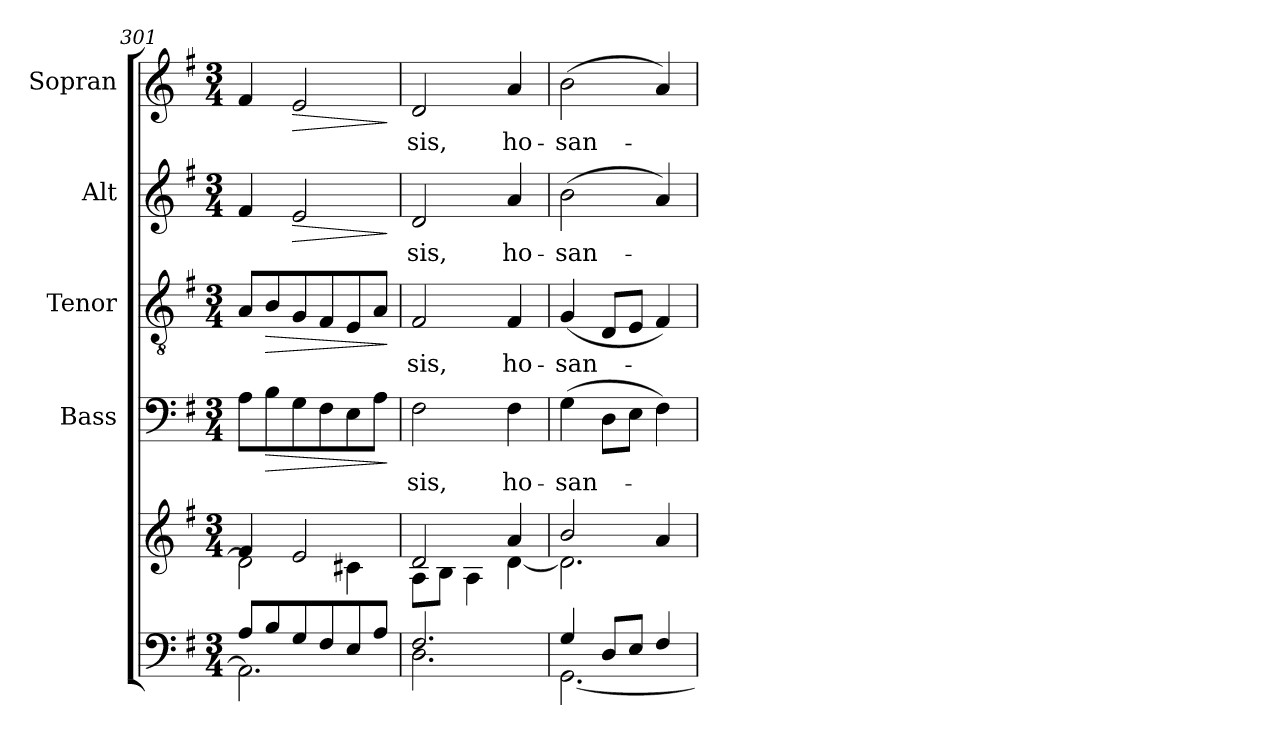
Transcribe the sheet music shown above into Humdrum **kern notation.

**kern	**kern	**kern	**text	**dynam	**kern	**text	**dynam	**kern	**text	**dynam	**kern	**text	**dynam
*part5	*part5	*part4	*part4	*part4	*part3	*part3	*part3	*part2	*part2	*part2	*part1	*part1	*part1
*staff6	*staff5	*staff4	*staff4	*staff4	*staff3	*staff3	*staff3	*staff2	*staff2	*staff2	*staff1	*staff1	*staff1
*	*	*I"Bass	*	*	*I"Tenor	*	*	*I"Alt	*	*	*I"Sopran	*	*
*	*	*I'B.	*	*	*I'T.	*	*	*I'A.	*	*	*I'S.	*	*
*clefF4	*clefG2	*clefF4	*	*	*clefGv2	*	*	*clefG2	*	*	*clefG2	*	*
*k[f#]	*k[f#]	*k[f#]	*	*	*k[f#]	*	*	*k[f#]	*	*	*k[f#]	*	*
*G:	*G:	*G:	*	*	*G:	*	*	*G:	*	*	*G:	*	*
*M3/4	*M3/4	*M3/4	*	*	*M3/4	*	*	*M3/4	*	*	*M3/4	*	*
=301	=301	=301	=301	=301	=301	=301	=301	=301	=301	=301	=301	=301	=301
*^	*^	*	*	*	*	*	*	*	*	*	*	*	*
8A/L	2.AA\]	4f#/	2d\]	8A\L	.	.	8A/L	.	.	4f#/	.	.	4f#/	.	.
!	!	!	!	!	!	!LO:HP:b	!	!	!LO:HP:b	!	!	!	!	!	!
8B/	.	.	.	8B\	.	>	8B/	.	>	.	.	.	.	.	.
!	!	!	!	!	!	!	!	!	!	!	!	!LO:HP:b	!	!	!LO:HP:b
8G/	.	2e/	.	8G\	.	.	8G/	.	.	2e/	.	>	2e/	.	>
8F#/	.	.	.	8F#\	.	.	8F#/	.	.	.	.	.	.	.	.
8E/	.	.	4c#X\	8E\	.	.	8E/	.	.	.	.	.	.	.	.
8A/J	.	.	.	8A\J	.	.	8A/J	.	.	.	.	.	.	.	.
*v	*v	*	*	*	*	*	*	*	*	*	*	*	*	*	*
*	*v	*v	*	*	*	*	*	*	*	*	*	*	*	*
.	.	.	.	]	.	.	]	.	.	]	.	.	]
=302	=302	=302	=302	=302	=302	=302	=302	=302	=302	=302	=302	=302	=302
*^	*^	*	*	*	*	*	*	*	*	*	*	*	*
!	!	!	!	!	!LO:LY:b	!	!	!LO:LY:b	!	!	!LO:LY:b	!	!	!LO:LY:b	!
2.F#/	2.D\	2d/	8A\L	2F#\	-sis,	.	2F#/	-sis,	.	2d/	-sis,	.	2d/	-sis,	.
.	.	.	8B\J	.	.	.	.	.	.	.	.	.	.	.	.
.	.	.	4A\	.	.	.	.	.	.	.	.	.	.	.	.
!	!	!	!	!	!LO:LY:b	!	!	!LO:LY:b	!	!	!LO:LY:b	!	!	!LO:LY:b	!
.	.	4a/	[<4d\	4F#\	ho-	.	4F#/	ho-	.	4a/	ho-	.	4a/	ho-	.
=303	=303	=303	=303	=303	=303	=303	=303	=303	=303	=303	=303	=303	=303	=303	=303
!	!	!	!	!	!LO:LY:b	!	!	!LO:LY:b	!	!	!LO:LY:b	!	!	!LO:LY:b	!
4G/	[<2.GG\	2b/	2.d\]	(>4G\	-san-	.	(<4G/	-san-	.	(>2b\	-san-	.	(>2b\	-san-	.
8D/L	.	.	.	8D\L	.	.	8D/L	.	.	.	.	.	.	.	.
8E/J	.	.	.	8E\J	.	.	8E/J	.	.	.	.	.	.	.	.
4F#/	.	4a/	.	4F#\)	.	.	4F#/)	.	.	4a/)	.	.	4a/)	.	.
*v	*v	*	*	*	*	*	*	*	*	*	*	*	*	*	*
*	*v	*v	*	*	*	*	*	*	*	*	*	*	*	*
=	=	=	=	=	=	=	=	=	=	=	=	=	=
*-	*-	*-	*-	*-	*-	*-	*-	*-	*-	*-	*-	*-	*-
